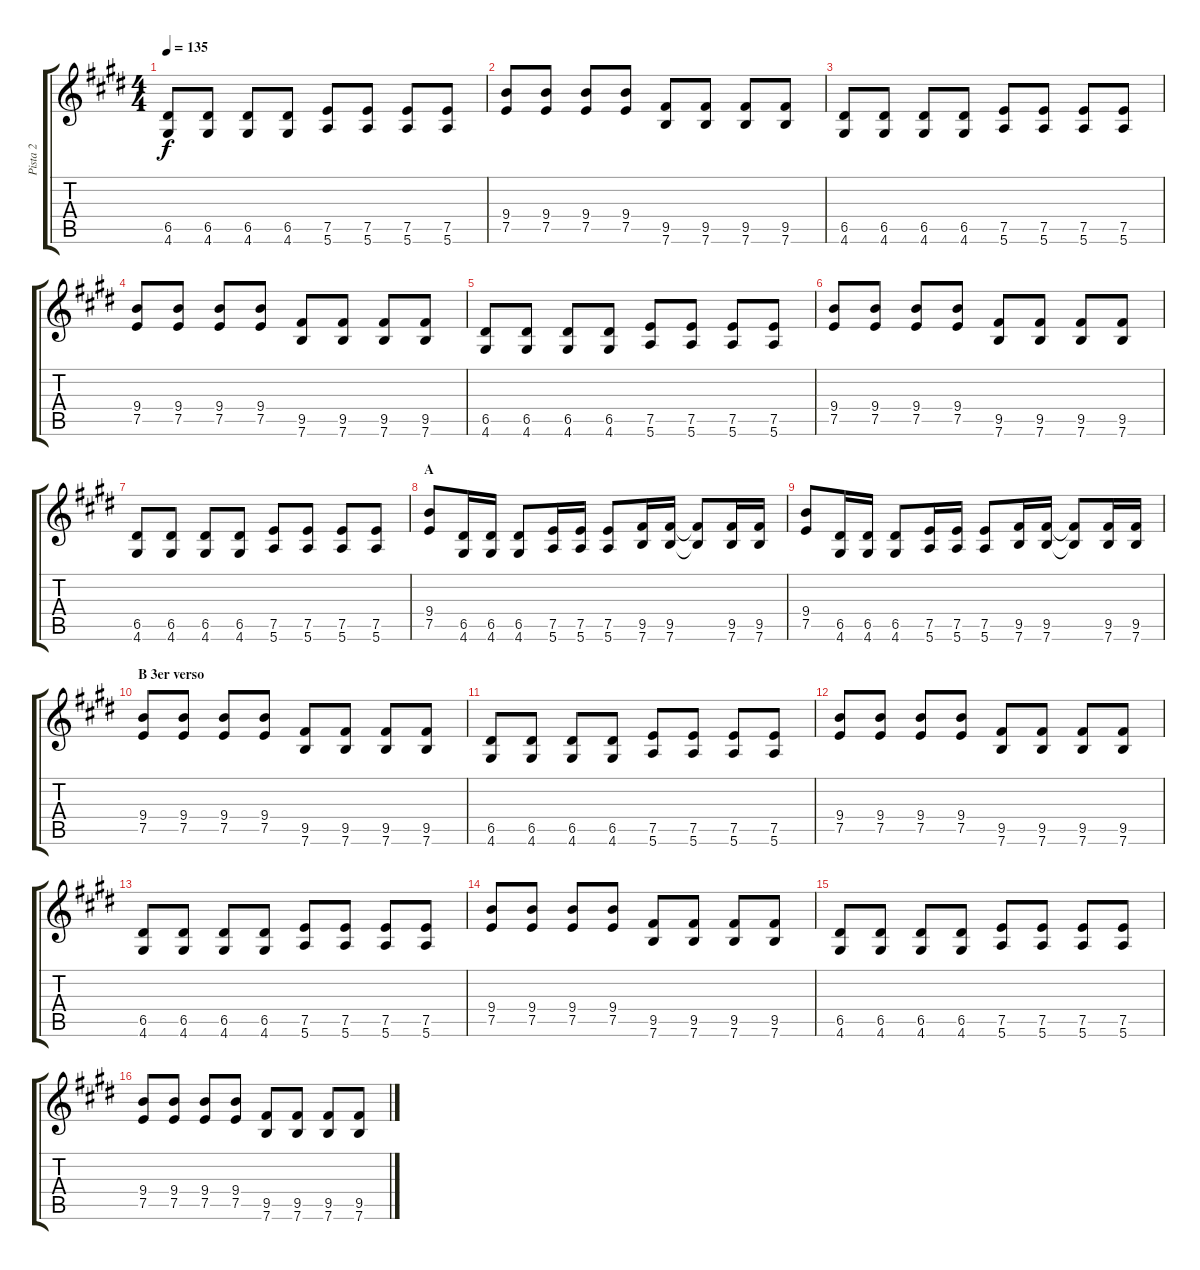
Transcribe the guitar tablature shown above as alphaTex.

\track ("Pista 2" "Pista 2") {instrument distortionguitar}
\staff {score tabs}
\tuning (E4 B3 G3 D3 A2 E2) {hide}
\ts (4 4)
\tempo 135
\clef g2
\ks e
(6.5 4.6).8{dy f} (6.5 4.6).8 (6.5 4.6).8 (6.5 4.6).8 (7.5 5.6).8 (7.5 5.6).8 (7.5 5.6).8 (7.5 5.6).8 |
(9.4 7.5).8 (9.4 7.5).8 (9.4 7.5).8 (9.4 7.5).8 (9.5 7.6).8 (9.5 7.6).8 (9.5 7.6).8 (9.5 7.6).8 |
(6.5 4.6).8 (6.5 4.6).8 (6.5 4.6).8 (6.5 4.6).8 (7.5 5.6).8 (7.5 5.6).8 (7.5 5.6).8 (7.5 5.6).8 |
(9.4 7.5).8 (9.4 7.5).8 (9.4 7.5).8 (9.4 7.5).8 (9.5 7.6).8 (9.5 7.6).8 (9.5 7.6).8 (9.5 7.6).8 |
(6.5 4.6).8 (6.5 4.6).8 (6.5 4.6).8 (6.5 4.6).8 (7.5 5.6).8 (7.5 5.6).8 (7.5 5.6).8 (7.5 5.6).8 |
(9.4 7.5).8 (9.4 7.5).8 (9.4 7.5).8 (9.4 7.5).8 (9.5 7.6).8 (9.5 7.6).8 (9.5 7.6).8 (9.5 7.6).8 |
(6.5 4.6).8 (6.5 4.6).8 (6.5 4.6).8 (6.5 4.6).8 (7.5 5.6).8 (7.5 5.6).8 (7.5 5.6).8 (7.5 5.6).8 |
\section ("" "A")
(9.4 7.5).8 (6.5 4.6).16 (6.5 4.6).16 (6.5 4.6).8 (7.5 5.6).16 (7.5 5.6).16 (7.5 5.6).8 (9.5 7.6).16 (9.5 7.6).16 (9.5{t} 7.6{t}).8 (9.5 7.6).16 (9.5 7.6).16 |
(9.4 7.5).8 (6.5 4.6).16 (6.5 4.6).16 (6.5 4.6).8 (7.5 5.6).16 (7.5 5.6).16 (7.5 5.6).8 (9.5 7.6).16 (9.5 7.6).16 (9.5{t} 7.6{t}).8 (9.5 7.6).16 (9.5 7.6).16 |
\section ("" "B 3er verso")
(9.4 7.5).8 (9.4 7.5).8 (9.4 7.5).8 (9.4 7.5).8 (9.5 7.6).8 (9.5 7.6).8 (9.5 7.6).8 (9.5 7.6).8 |
(6.5 4.6).8 (6.5 4.6).8 (6.5 4.6).8 (6.5 4.6).8 (7.5 5.6).8 (7.5 5.6).8 (7.5 5.6).8 (7.5 5.6).8 |
(9.4 7.5).8 (9.4 7.5).8 (9.4 7.5).8 (9.4 7.5).8 (9.5 7.6).8 (9.5 7.6).8 (9.5 7.6).8 (9.5 7.6).8 |
(6.5 4.6).8 (6.5 4.6).8 (6.5 4.6).8 (6.5 4.6).8 (7.5 5.6).8 (7.5 5.6).8 (7.5 5.6).8 (7.5 5.6).8 |
(9.4 7.5).8 (9.4 7.5).8 (9.4 7.5).8 (9.4 7.5).8 (9.5 7.6).8 (9.5 7.6).8 (9.5 7.6).8 (9.5 7.6).8 |
(6.5 4.6).8 (6.5 4.6).8 (6.5 4.6).8 (6.5 4.6).8 (7.5 5.6).8 (7.5 5.6).8 (7.5 5.6).8 (7.5 5.6).8 |
(9.4 7.5).8 (9.4 7.5).8 (9.4 7.5).8 (9.4 7.5).8 (9.5 7.6).8 (9.5 7.6).8 (9.5 7.6).8 (9.5 7.6).8
